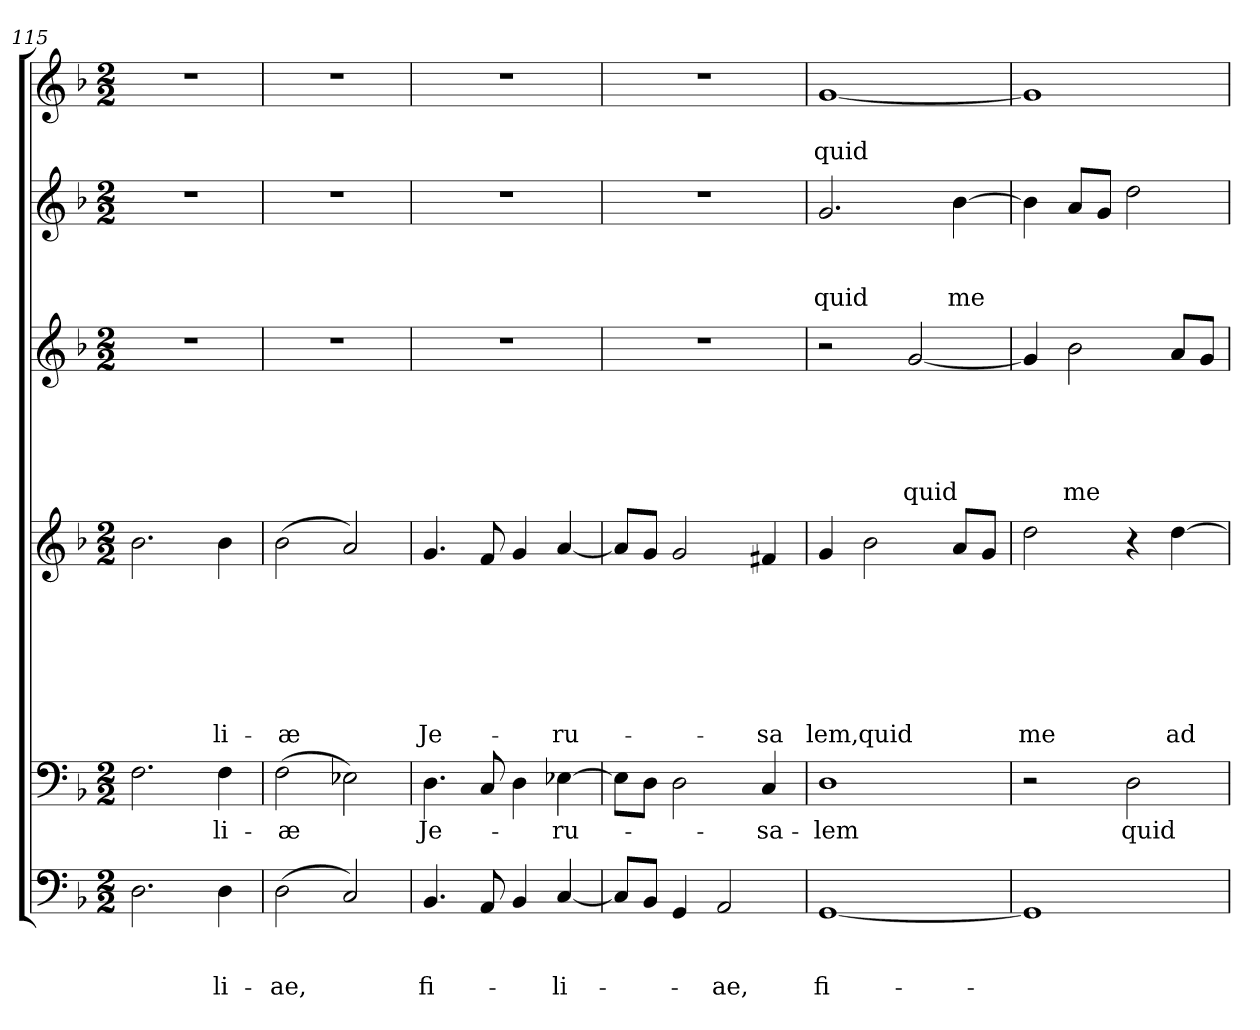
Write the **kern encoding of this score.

**kern	**text	**text	**text	**kern	**text	**kern	**text	**text	**text	**text	**text	**text	**text	**kern	**text	**text	**text	**text	**text	**kern	**text	**text	**text	**kern	**text	**text
*part6	*part6	*part6	*part6	*part5	*part5	*part4	*part4	*part4	*part4	*part4	*part4	*part4	*part4	*part3	*part3	*part3	*part3	*part3	*part3	*part2	*part2	*part2	*part2	*part1	*part1	*part1
*staff6	*staff6	*staff6	*staff6	*staff5	*staff5	*staff4	*staff4	*staff4	*staff4	*staff4	*staff4	*staff4	*staff4	*staff3	*staff3	*staff3	*staff3	*staff3	*staff3	*staff2	*staff2	*staff2	*staff2	*staff1	*staff1	*staff1
*clefF4	*	*	*	*clefF4	*	*clefG2	*	*	*	*	*	*	*	*clefG2	*	*	*	*	*	*clefG2	*	*	*	*clefG2	*	*
*	*	*	*	*	*	*ITrd7c12	*	*	*	*	*	*	*	*ITrd7c12	*	*	*	*	*	*ITrd7c12	*	*	*	*	*	*
*k[b-]	*	*	*	*k[b-]	*	*k[b-]	*	*	*	*	*	*	*	*k[b-]	*	*	*	*	*	*k[b-]	*	*	*	*k[b-]	*	*
*F:	*	*	*	*F:	*	*F:	*	*	*	*	*	*	*	*F:	*	*	*	*	*	*F:	*	*	*	*F:	*	*
*M2/2	*	*	*	*M2/2	*	*M2/2	*	*	*	*	*	*	*	*M2/2	*	*	*	*	*	*M2/2	*	*	*	*M2/2	*	*
=115	=115	=115	=115	=115	=115	=115	=115	=115	=115	=115	=115	=115	=115	=115	=115	=115	=115	=115	=115	=115	=115	=115	=115	=115	=115	=115
2.D\	.	.	.	2.F\	.	2.B-\	.	.	.	.	.	.	.	1r	.	.	.	.	.	1r	.	.	.	1r	.	.
!	!	!	!LO:LY:b	!	!LO:LY:b	!	!	!	!	!	!	!	!LO:LY:b	!	!	!	!	!	!	!	!	!	!	!	!	!
4D\	.	.	-li-	4F\	-li-	4B-\	.	.	.	.	.	.	-li-	.	.	.	.	.	.	.	.	.	.	.	.	.
=116	=116	=116	=116	=116	=116	=116	=116	=116	=116	=116	=116	=116	=116	=116	=116	=116	=116	=116	=116	=116	=116	=116	=116	=116	=116	=116
!	!	!	!LO:LY:b	!	!LO:LY:b	!	!	!	!	!	!	!	!LO:LY:b	!	!	!	!	!	!	!	!	!	!	!	!	!
(>2D\	.	.	-ae,	(>2F\	-æ	(>2B-\	.	.	.	.	.	.	-æ	1r	.	.	.	.	.	1r	.	.	.	1r	.	.
2C/)	.	.	.	2E-i\)	.	2A/)	.	.	.	.	.	.	.	.	.	.	.	.	.	.	.	.	.	.	.	.
=117	=117	=117	=117	=117	=117	=117	=117	=117	=117	=117	=117	=117	=117	=117	=117	=117	=117	=117	=117	=117	=117	=117	=117	=117	=117	=117
!	!	!	!LO:LY:b	!	!LO:LY:b	!	!	!	!	!	!	!	!LO:LY:b	!	!	!	!	!	!	!	!	!	!	!	!	!
4.BB-/	.	.	fi-	4.D\	Je-	4.G/	.	.	.	.	.	.	Je-	1r	.	.	.	.	.	1r	.	.	.	1r	.	.
8AA/	.	.	.	8C/	.	8F/	.	.	.	.	.	.	.	.	.	.	.	.	.	.	.	.	.	.	.	.
4BB-/	.	.	.	4D\	.	4G/	.	.	.	.	.	.	.	.	.	.	.	.	.	.	.	.	.	.	.	.
!	!	!	!LO:LY:b	!	!LO:LY:b	!	!	!	!	!	!	!	!LO:LY:b	!	!	!	!	!	!	!	!	!	!	!	!	!
[<4C/	.	.	-li-	[>4E-i\	-ru-	[<4A/	.	.	.	.	.	.	-ru-	.	.	.	.	.	.	.	.	.	.	.	.	.
=118	=118	=118	=118	=118	=118	=118	=118	=118	=118	=118	=118	=118	=118	=118	=118	=118	=118	=118	=118	=118	=118	=118	=118	=118	=118	=118
8C/L]	.	.	.	8E-\L]	.	8A/L]	.	.	.	.	.	.	.	1r	.	.	.	.	.	1r	.	.	.	1r	.	.
8BB-/J	.	.	.	8D\J	.	8G/J	.	.	.	.	.	.	.	.	.	.	.	.	.	.	.	.	.	.	.	.
4GG/	.	.	.	2D\	.	2G/	.	.	.	.	.	.	.	.	.	.	.	.	.	.	.	.	.	.	.	.
!	!	!	!LO:LY:b	!	!	!	!	!	!	!	!	!	!	!	!	!	!	!	!	!	!	!	!	!	!	!
2AA/	.	.	-ae,	.	.	.	.	.	.	.	.	.	.	.	.	.	.	.	.	.	.	.	.	.	.	.
!	!	!	!	!	!LO:LY:b	!	!	!	!	!	!	!	!LO:LY:b	!	!	!	!	!	!	!	!	!	!	!	!	!
.	.	.	.	4C/	-sa-	4F#X/	.	.	.	.	.	.	-sa	.	.	.	.	.	.	.	.	.	.	.	.	.
=119	=119	=119	=119	=119	=119	=119	=119	=119	=119	=119	=119	=119	=119	=119	=119	=119	=119	=119	=119	=119	=119	=119	=119	=119	=119	=119
!	!	!	!LO:LY:b	!	!LO:LY:b	!	!	!	!	!	!	!	!LO:LY:b	!	!	!	!	!	!	!	!	!	!LO:LY:b	!	!	!LO:LY:b
[<1GG	.	.	fi-	1D	-lem	4G/	.	.	.	.	.	.	lem,	2r	.	.	.	.	.	2.G/	.	.	quid	[<1g	.	quid
!	!	!	!	!	!	!	!	!	!	!	!	!	!LO:LY:b	!	!	!	!	!	!	!	!	!	!	!	!	!
.	.	.	.	.	.	2B-\	.	.	.	.	.	.	quid	.	.	.	.	.	.	.	.	.	.	.	.	.
!	!	!	!	!	!	!	!	!	!	!	!	!	!	!	!	!	!	!	!LO:LY:b	!	!	!	!	!	!	!
.	.	.	.	.	.	.	.	.	.	.	.	.	.	[<2G/	.	.	.	.	-quid	.	.	.	.	.	.	.
!	!	!	!	!	!	!	!	!	!	!	!	!	!	!	!	!	!	!	!	!	!	!	!LO:LY:b	!	!	!
.	.	.	.	.	.	8A/L	.	.	.	.	.	.	.	.	.	.	.	.	.	[>4B-\	.	.	me	.	.	.
.	.	.	.	.	.	8G/J	.	.	.	.	.	.	.	.	.	.	.	.	.	.	.	.	.	.	.	.
=120	=120	=120	=120	=120	=120	=120	=120	=120	=120	=120	=120	=120	=120	=120	=120	=120	=120	=120	=120	=120	=120	=120	=120	=120	=120	=120
!	!	!	!	!	!	!	!	!	!	!	!	!	!LO:LY:b	!	!	!	!	!	!	!	!	!	!	!	!	!
1GG]	.	.	.	2r	.	2d\	.	.	.	.	.	.	me	4G/]	.	.	.	.	.	4B-\]	.	.	.	1g]	.	.
!	!	!	!	!	!	!	!	!	!	!	!	!	!	!	!	!	!	!	!LO:LY:b	!	!	!	!	!	!	!
.	.	.	.	.	.	.	.	.	.	.	.	.	.	2B-\	.	.	.	.	me	8A/L	.	.	.	.	.	.
.	.	.	.	.	.	.	.	.	.	.	.	.	.	.	.	.	.	.	.	8G/J	.	.	.	.	.	.
!	!	!	!	!	!LO:LY:b	!	!	!	!	!	!	!	!	!	!	!	!	!	!	!	!	!	!	!	!	!
.	.	.	.	2D\	quid	4r	.	.	.	.	.	.	.	.	.	.	.	.	.	2d\	.	.	.	.	.	.
!	!	!	!	!	!	!	!	!	!	!	!	!	!LO:LY:b	!	!	!	!	!	!	!	!	!	!	!	!	!
.	.	.	.	.	.	[>4d\	.	.	.	.	.	.	ad-	8A/L	.	.	.	.	.	.	.	.	.	.	.	.
.	.	.	.	.	.	.	.	.	.	.	.	.	.	8G/J	.	.	.	.	.	.	.	.	.	.	.	.
=	=	=	=	=	=	=	=	=	=	=	=	=	=	=	=	=	=	=	=	=	=	=	=	=	=	=
*-	*-	*-	*-	*-	*-	*-	*-	*-	*-	*-	*-	*-	*-	*-	*-	*-	*-	*-	*-	*-	*-	*-	*-	*-	*-	*-
